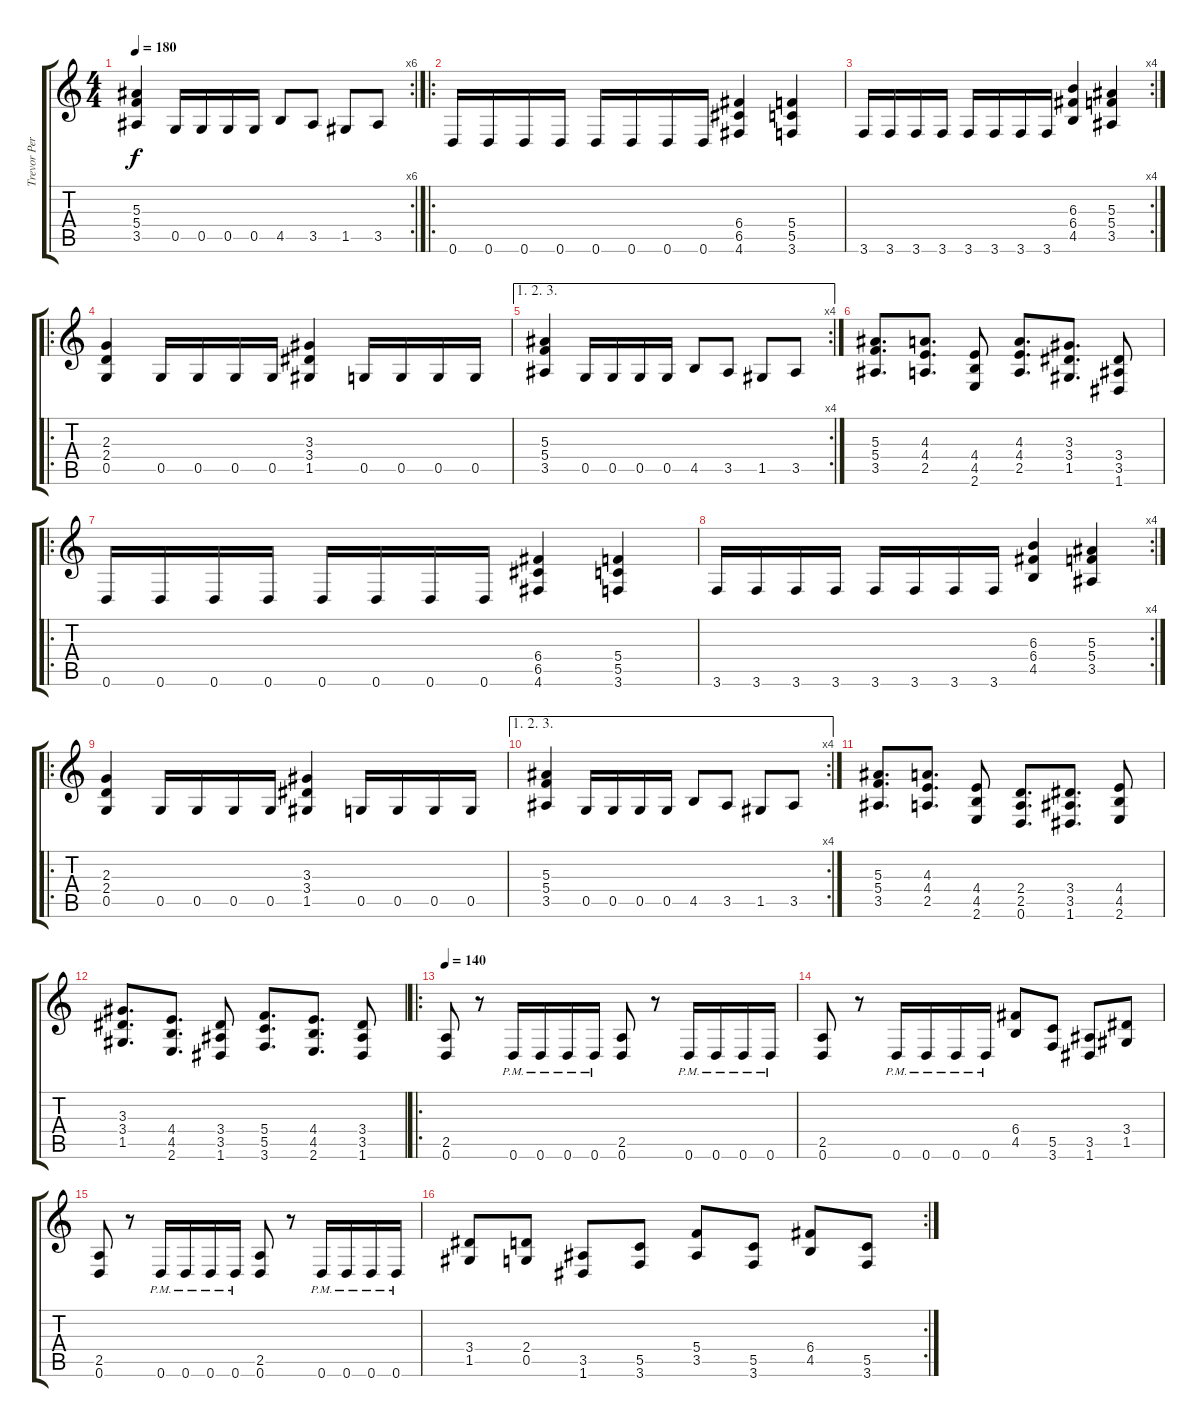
\track ("Trevor Peres" "Trevor Per") {instrument distortionguitar}
\staff {score tabs}
\tuning (D4 A3 F3 C3 G2 D2) {hide}
\rc 6
\ts (4 4)
\tempo 180
\clef g2
\ks c
(5.3 5.4 3.5).4{dy f} 0.5.16 0.5.16 0.5.16 0.5.16 4.5.8 3.5.8 1.5.8 3.5.8 |
\ro
0.6.16 0.6.16 0.6.16 0.6.16 0.6.16 0.6.16 0.6.16 0.6.16 (6.4 6.5 4.6).4 (5.4 5.5 3.6).4 |
\rc 4
3.6.16 3.6.16 3.6.16 3.6.16 3.6.16 3.6.16 3.6.16 3.6.16 (6.3 6.4 4.5).4 (5.3 5.4 3.5).4 |
\ro
(2.3 2.4 0.5).4 0.5.16 0.5.16 0.5.16 0.5.16 (3.3 3.4 1.5).4 0.5.16 0.5.16 0.5.16 0.5.16 |
\ae (1 2 3)
\rc 4
(5.3 5.4 3.5).4 0.5.16 0.5.16 0.5.16 0.5.16 4.5.8 3.5.8 1.5.8 3.5.8 |
(5.3 5.4 3.5).8{d} (4.3 4.4 2.5).8{d} (4.4 4.5 2.6).8 (4.3 4.4 2.5).8{d} (3.3 3.4 1.5).8{d} (3.4 3.5 1.6).8 |
\ro
0.6.16 0.6.16 0.6.16 0.6.16 0.6.16 0.6.16 0.6.16 0.6.16 (6.4 6.5 4.6).4 (5.4 5.5 3.6).4 |
\rc 4
3.6.16 3.6.16 3.6.16 3.6.16 3.6.16 3.6.16 3.6.16 3.6.16 (6.3 6.4 4.5).4 (5.3 5.4 3.5).4 |
\ro
(2.3 2.4 0.5).4 0.5.16 0.5.16 0.5.16 0.5.16 (3.3 3.4 1.5).4 0.5.16 0.5.16 0.5.16 0.5.16 |
\ae (1 2 3)
\rc 4
(5.3 5.4 3.5).4 0.5.16 0.5.16 0.5.16 0.5.16 4.5.8 3.5.8 1.5.8 3.5.8 |
(5.3 5.4 3.5).8{d} (4.3 4.4 2.5).8{d} (4.4 4.5 2.6).8 (2.4 2.5 0.6).8{d} (3.4 3.5 1.6).8{d} (4.4 4.5 2.6).8 |
(3.3 3.4 1.5).8{d} (4.4 4.5 2.6).8{d} (3.4 3.5 1.6).8 (5.4 5.5 3.6).8{d} (4.4 4.5 2.6).8{d} (3.4 3.5 1.6).8 |
\ro
\tempo 140
(2.5 0.6).8 r.8 0.6{pm}.16 0.6{pm}.16 0.6{pm}.16 0.6{pm}.16 (2.5 0.6).8 r.8 0.6{pm}.16 0.6{pm}.16 0.6{pm}.16 0.6{pm}.16 |
(2.5 0.6).8 r.8 0.6{pm}.16 0.6{pm}.16 0.6{pm}.16 0.6{pm}.16 (6.4 4.5).8 (5.5 3.6).8 (3.5 1.6).8 (3.4 1.5).8 |
(2.5 0.6).8 r.8 0.6{pm}.16 0.6{pm}.16 0.6{pm}.16 0.6{pm}.16 (2.5 0.6).8 r.8 0.6{pm}.16 0.6{pm}.16 0.6{pm}.16 0.6{pm}.16 |
\rc 2
(3.4 1.5).8 (2.4 0.5).8 (3.5 1.6).8 (5.5 3.6).8 (5.4 3.5).8 (5.5 3.6).8 (6.4 4.5).8 (5.5 3.6).8
